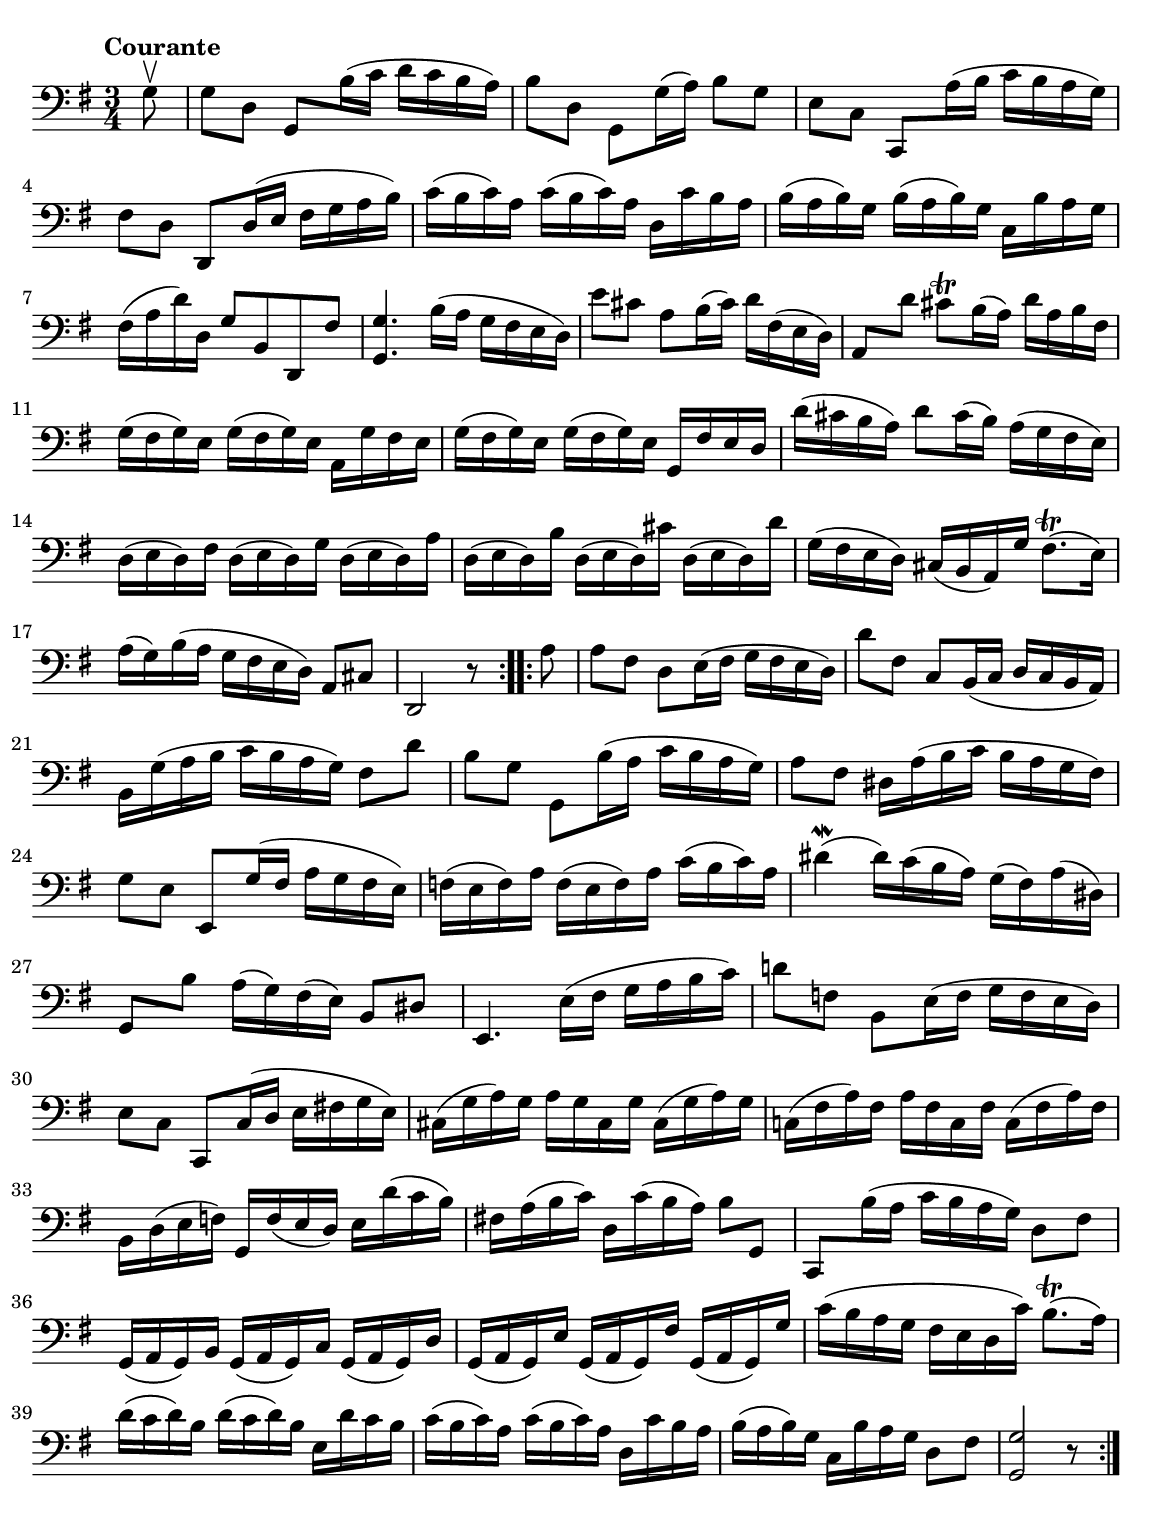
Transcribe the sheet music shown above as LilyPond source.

#(set-global-staff-size 21)

\version "2.18.2"

\header {
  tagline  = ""
}

\language "italiano"

% iPad Pro 12.9

\paper {
  paper-width  = 195\mm
  paper-height = 260\mm
  indent = #0
  page-count = #1
  line-width = #184
  print-page-number = ##f
  ragged-last-bottom = ##t
  ragged-bottom = ##f
%  ragged-last = ##t
}

% \phrasingSlurDashed
% \SlurDashed
% \slurSolid

\score {
  \new Staff {
    \set fingeringOrientations = #'(left)
    \override Beam.auto-knee-gap = #2
    \override Hairpin.to-barline = ##f

    \tempo "Courante"
    \time 3/4
    \key sol \major
    \clef "bass"

    \repeat volta 2 {
    | \partial 8
      sol8\upbow
    | sol8 re8 sol,8 si16( do'16 re'16 do'16 si16 la16)
    | si8 re8 sol,8 sol16( la16) si8 sol8
    | mi8 do8 do,8 la16( si16 do'16 si16 la16 sol16)
    | fad8 re8 re,8 re16( mi16 fad16 sol16 la16 si16)
    | do'16( si16 do'16) la16 do'16( si16 do'16) la16
      re16 do'16 si16 la16
    | si16( la16 si16) sol16 si16( la16 si16) sol16
      do16 si16 la16 sol16
    | fad16( la16 re'16) re16 sol8 si,8 re,8 fad8
    | <<sol,4. sol4.>> si16( la16 sol16 fad16 mi16 re16)
    | mi'8 dod'8 la8 si16( dod'16) re'16 fad16( mi16 re16)
    | la,8 re'8 dod'8\trill si16( la16) re'16 la16 si16 fad16
    | sol16( fad16 sol16) mi16 sol16( fad16 sol16) mi16
      la,16 sol16 fad16 mi16
    | sol16( fad16 sol16) mi16 sol16( fad16 sol16) mi16
      sol,16 fad16 mi16 re16
    | re'16( dod'16 si16 la16) re'8 dod'16( si16)
      la16( sol16 fad16 mi16)
    | re16( mi16 re16) fad16 re16( mi16 re16) sol16
      re16( mi16 re16) la16
    | re16( mi16 re16) si16 re16( mi16 re16) dod'16
      re16( mi16 re16) re'16
    | sol16( fad16 mi16 re16) dod16( si,16 la,16) sol16
      fad8.\trill( mi16)
    | la16( sol16) si16( la16 sol16 fad16 mi16 re16)
      la,8 dod8
    | \partial 2. re,2 r8
    }

    \repeat volta 2 {
    | la8
    | \set Score.currentBarNumber = #19
      la8 fad8 re8 mi16( fad16 sol16 fad16 mi16 re16)
    | re'8 fad8 do8 si,16( do16 re16 do16 si,16 la,16)
    | si,16 sol16( la16 si16 do'16 si16 la16 sol16) fad8 re'8
    | si8 sol8 sol,8 si16( la16 do'16 si16 la16 sol16)
    | la8 fad8 red16 la16( si16 do'16 si16 la16 sol16 fad16)
    | sol8 mi8 mi,8 sol16( fad16 la16 sol16 fad16 mi16)
    | fa16( mi16 fa16) la16 fa16( mi16 fa16) la16
      do'16( si16 do'16) la16
    | red'4\mordent( red'16) do'16( si16 la16)
      sol16( fad16) la16( red16)
    | sol,8 si8 la16( sol16) fad16( mi16) si,8 red8
    | mi,4. mi16( fad16 sol16 la16 si16 do'16)
    | re'!8 fa!8 si,8 mi16( fa16 sol16 fa16 mi16 re16)
    | mi8 do8 do,8 do16( re16 mi16 fad!16 sol16 mi16)
    | dod16( sol16 la16) sol16 la16 sol16 dod16 sol16
      dod16( sol16 la16) sol16
    | do!16( fad16 la16) fad16 la16 fad16 do16 fad16
      do16( fad16 la16) fad16
    | si,16 re16( mi16 fa!16) sol,16 fa16( mi16 re16)
      mi16 re'16( do'16 si16)
    | fad!16 la16( si16 do'16) re16 do'16( si16 la16) si8 sol,8
    | do,8 si16( la16 do'16 si16 la16 sol16) re8 fad8
    | sol,16( la,16 sol,16) si,16 sol,16( la,16 sol,16) do16
      sol,16( la,16 sol,16) re16
    | sol,16( la,16 sol,16) mi16 sol,16( la,16 sol,16) fad16
      sol,16( la,16 sol,16) sol16
    | do'16( si16 la16 sol16 fad16 mi16 re16 do'16)
      si8.\trill( la16)
    | re'16( do'16 re'16) si16 re'16( do'16 re'16) si16
      mi16 re'16 do'16 si16
    | do'16( si16 do'16) la16 do'16( si16 do'16) la16
      re16 do'16 si16 la16
    | si16( la16 si16) sol16 do16 si16 la16 sol16 re8 fad8
    | \partial 2. <<sol,2 sol2>> r8
    }
  }
}
